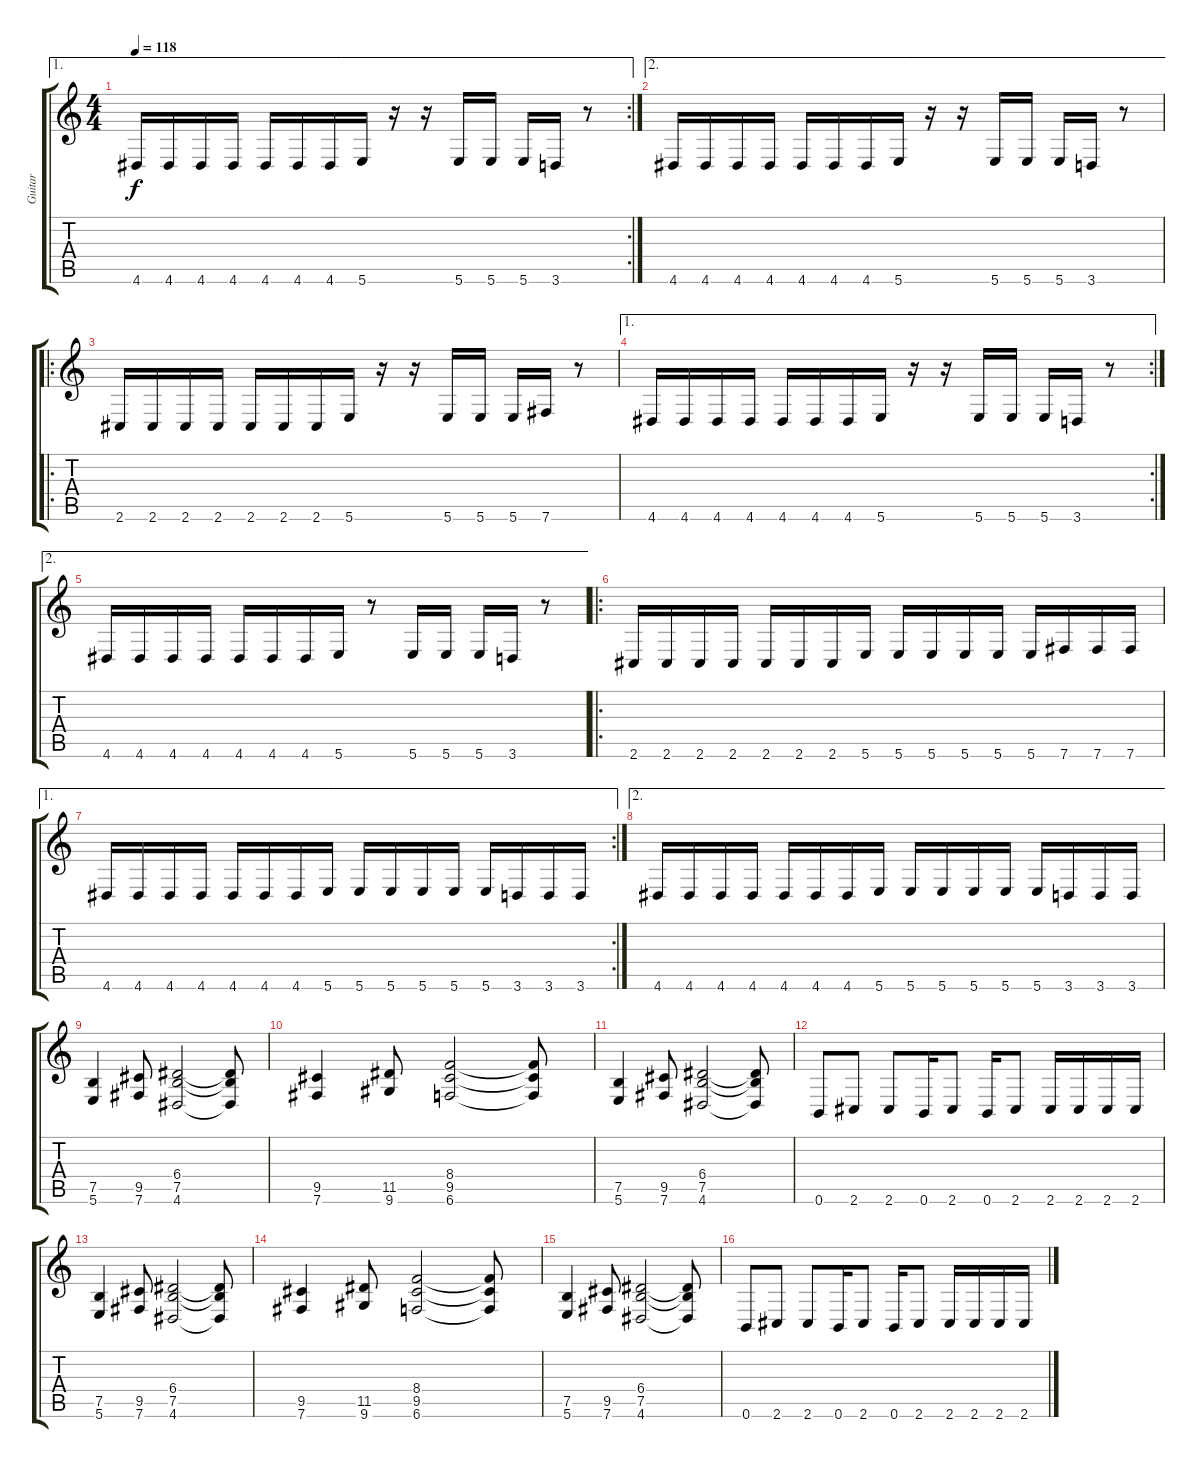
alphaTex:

\track ("Guitar" "Guitar") {instrument distortionguitar}
\staff {score tabs}
\tuning (B3 G3 D3 A2 E2 B1) {hide}
\ae 1
\rc 2
\ts (4 4)
\tempo 118
\clef g2
\ks c
4.6.16{dy f} 4.6.16 4.6.16 4.6.16 4.6.16 4.6.16 4.6.16 5.6.16 r.16 r.16 5.6.16 5.6.16 5.6.16 3.6.16 r.8 |
\ae 2
4.6.16 4.6.16 4.6.16 4.6.16 4.6.16 4.6.16 4.6.16 5.6.16 r.16 r.16 5.6.16 5.6.16 5.6.16 3.6.16 r.8 |
\ro
2.6.16 2.6.16 2.6.16 2.6.16 2.6.16 2.6.16 2.6.16 5.6.16 r.16 r.16 5.6.16 5.6.16 5.6.16 7.6.16 r.8 |
\ae 1
\rc 2
4.6.16 4.6.16 4.6.16 4.6.16 4.6.16 4.6.16 4.6.16 5.6.16 r.16 r.16 5.6.16 5.6.16 5.6.16 3.6.16 r.8 |
\ae 2
4.6.16 4.6.16 4.6.16 4.6.16 4.6.16 4.6.16 4.6.16 5.6.16 r.8 5.6.16 5.6.16 5.6.16 3.6.16 r.8 |
\ro
2.6.16 2.6.16 2.6.16 2.6.16 2.6.16 2.6.16 2.6.16 5.6.16 5.6.16 5.6.16 5.6.16 5.6.16 5.6.16 7.6.16 7.6.16 7.6.16 |
\ae 1
\rc 2
4.6.16 4.6.16 4.6.16 4.6.16 4.6.16 4.6.16 4.6.16 5.6.16 5.6.16 5.6.16 5.6.16 5.6.16 5.6.16 3.6.16 3.6.16 3.6.16 |
\ae 2
4.6.16 4.6.16 4.6.16 4.6.16 4.6.16 4.6.16 4.6.16 5.6.16 5.6.16 5.6.16 5.6.16 5.6.16 5.6.16 3.6.16 3.6.16 3.6.16 |
(7.5 5.6).4 (9.5 7.6).8 (6.4 7.5 4.6).2 (6.4{t} 7.5{t} 4.6{t}).8 |
(9.5 7.6).4 (11.5 9.6).8 (8.4 9.5 6.6).2 (8.4{t} 9.5{t} 6.6{t}).8 |
(7.5 5.6).4 (9.5 7.6).8 (6.4 7.5 4.6).2 (6.4{t} 7.5{t} 4.6{t}).8 |
0.6.8 2.6.8 2.6.8 0.6.16 2.6.8 0.6.16 2.6.8 2.6.16 2.6.16 2.6.16 2.6.16 |
(7.5 5.6).4 (9.5 7.6).8 (6.4 7.5 4.6).2 (6.4{t} 7.5{t} 4.6{t}).8 |
(9.5 7.6).4 (11.5 9.6).8 (8.4 9.5 6.6).2 (8.4{t} 9.5{t} 6.6{t}).8 |
(7.5 5.6).4 (9.5 7.6).8 (6.4 7.5 4.6).2 (6.4{t} 7.5{t} 4.6{t}).8 |
0.6.8 2.6.8 2.6.8 0.6.16 2.6.8 0.6.16 2.6.8 2.6.16 2.6.16 2.6.16 2.6.16
